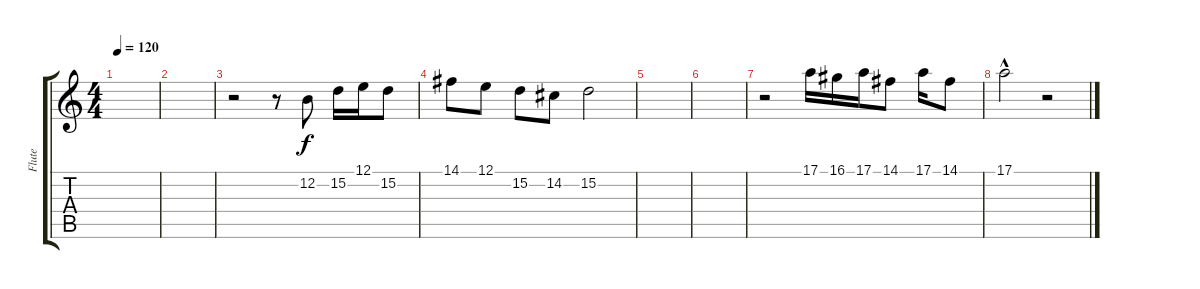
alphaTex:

\track ("Flute" "Flute") {instrument flute}
\staff {score tabs}
\tuning (E4 B3 G3 D3 A2 E2) {hide}
\ts (4 4)
\tempo 120
\clef g2
\ks c
|
|
r.2 r.8 12.2.8 15.2.16 12.1.16 15.2.8 |
14.1.8 12.1.8 15.2.8 14.2.8 15.2.2 |
|
|
r.2 17.1.16 16.1.16 17.1.16 14.1.8 17.1.16 14.1.8 |
17.1{hac}.2 r.2
